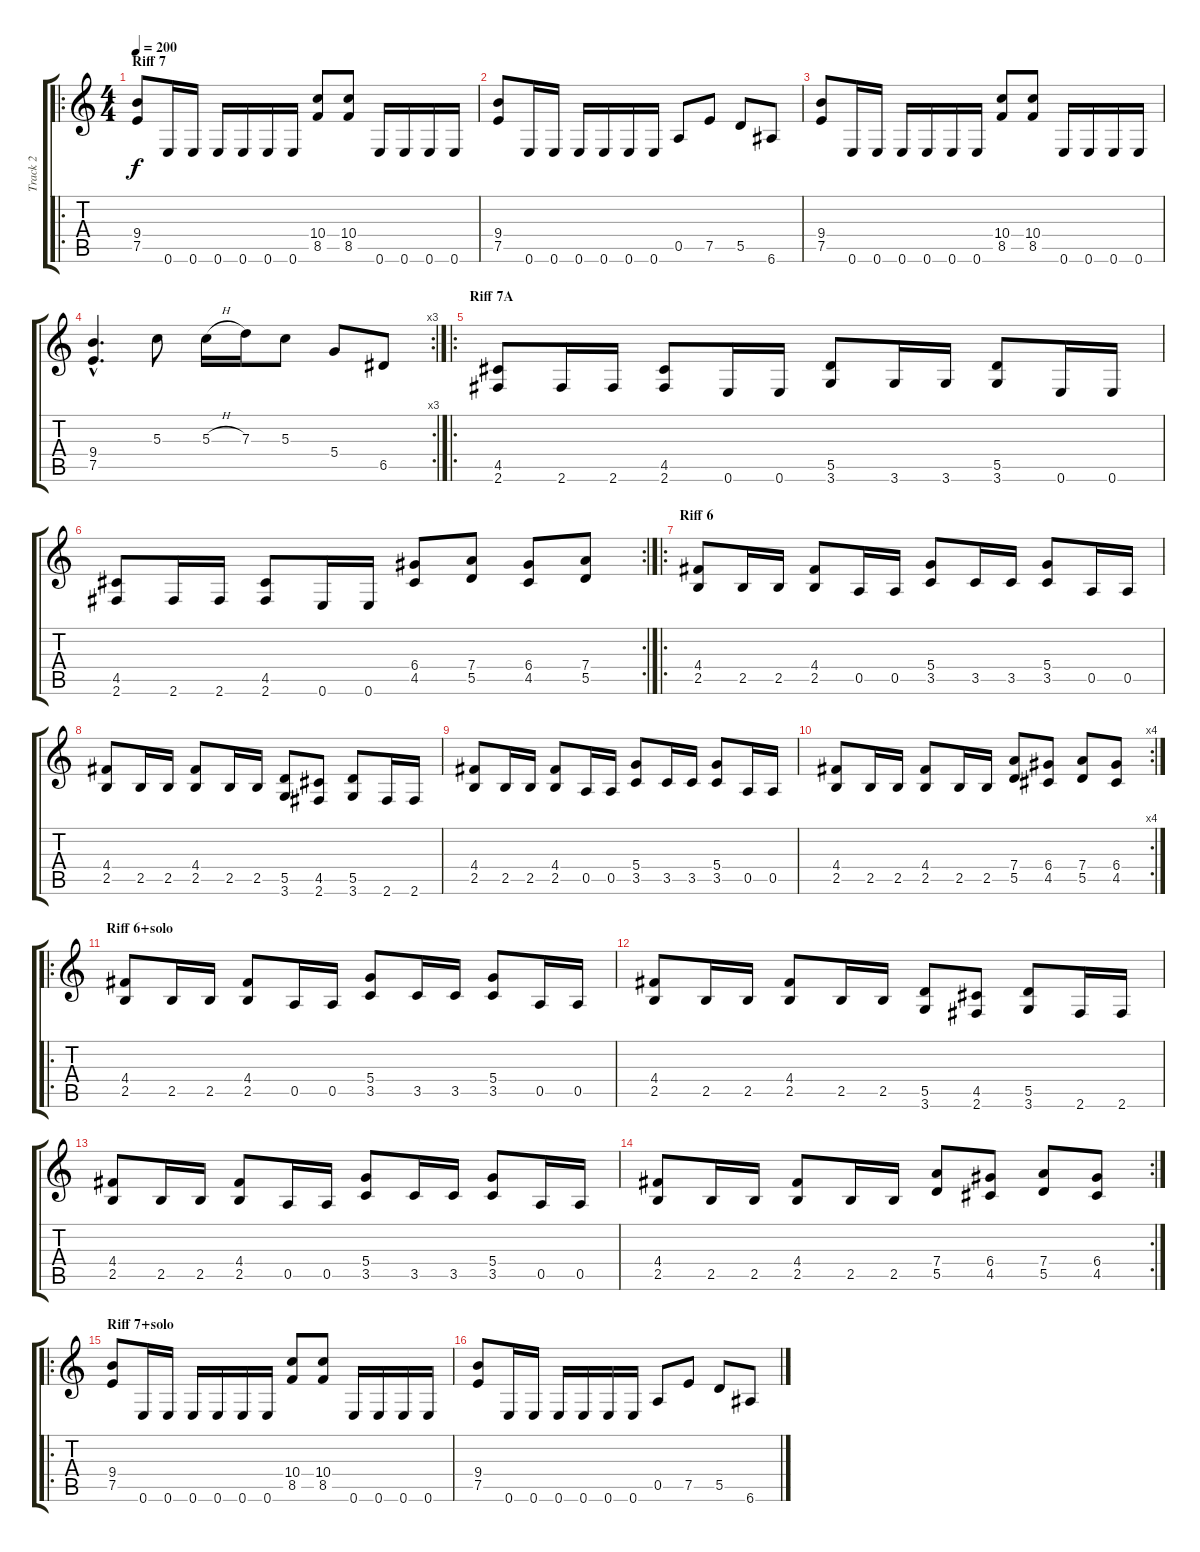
\track ("Track 2" "Track 2") {instrument distortionguitar}
\staff {score tabs}
\tuning (E4 B3 G3 D3 A2 E2) {hide}
\ro
\ts (4 4)
\section ("" "Riff 7")
\tempo 200
\clef g2
\ks c
(9.4 7.5).8{dy f} 0.6.16 0.6.16 0.6.16 0.6.16 0.6.16 0.6.16 (10.4 8.5).8 (10.4 8.5).8 0.6.16 0.6.16 0.6.16 0.6.16 |
(9.4 7.5).8 0.6.16 0.6.16 0.6.16 0.6.16 0.6.16 0.6.16 0.5.8 7.5.8 5.5.8 6.6.8 |
(9.4 7.5).8 0.6.16 0.6.16 0.6.16 0.6.16 0.6.16 0.6.16 (10.4 8.5).8 (10.4 8.5).8 0.6.16 0.6.16 0.6.16 0.6.16 |
\rc 3
(9.4{hac} 7.5{hac}).4{d} 5.3.8 5.3{h}.16 7.3.16 5.3.8 5.4.8 6.5.8 |
\ro
\section ("" "Riff 7A")
(4.5 2.6).8 2.6.16 2.6.16 (4.5 2.6).8 0.6.16 0.6.16 (5.5 3.6).8 3.6.16 3.6.16 (5.5 3.6).8 0.6.16 0.6.16 |
\rc 2
(4.5 2.6).8 2.6.16 2.6.16 (4.5 2.6).8 0.6.16 0.6.16 (6.4 4.5).8 (7.4 5.5).8 (6.4 4.5).8 (7.4 5.5).8 |
\ro
\section ("" "Riff 6")
(4.4 2.5).8 2.5.16 2.5.16 (4.4 2.5).8 0.5.16 0.5.16 (5.4 3.5).8 3.5.16 3.5.16 (5.4 3.5).8 0.5.16 0.5.16 |
(4.4 2.5).8 2.5.16 2.5.16 (4.4 2.5).8 2.5.16 2.5.16 (5.5 3.6).8 (4.5 2.6).8 (5.5 3.6).8 2.6.16 2.6.16 |
(4.4 2.5).8 2.5.16 2.5.16 (4.4 2.5).8 0.5.16 0.5.16 (5.4 3.5).8 3.5.16 3.5.16 (5.4 3.5).8 0.5.16 0.5.16 |
\rc 4
(4.4 2.5).8 2.5.16 2.5.16 (4.4 2.5).8 2.5.16 2.5.16 (7.4 5.5).8 (6.4 4.5).8 (7.4 5.5).8 (6.4 4.5).8 |
\ro
\section ("" "Riff 6+solo")
(4.4 2.5).8 2.5.16 2.5.16 (4.4 2.5).8 0.5.16 0.5.16 (5.4 3.5).8 3.5.16 3.5.16 (5.4 3.5).8 0.5.16 0.5.16 |
(4.4 2.5).8 2.5.16 2.5.16 (4.4 2.5).8 2.5.16 2.5.16 (5.5 3.6).8 (4.5 2.6).8 (5.5 3.6).8 2.6.16 2.6.16 |
(4.4 2.5).8 2.5.16 2.5.16 (4.4 2.5).8 0.5.16 0.5.16 (5.4 3.5).8 3.5.16 3.5.16 (5.4 3.5).8 0.5.16 0.5.16 |
\rc 2
(4.4 2.5).8 2.5.16 2.5.16 (4.4 2.5).8 2.5.16 2.5.16 (7.4 5.5).8 (6.4 4.5).8 (7.4 5.5).8 (6.4 4.5).8 |
\ro
\section ("" "Riff 7+solo")
(9.4 7.5).8 0.6.16 0.6.16 0.6.16 0.6.16 0.6.16 0.6.16 (10.4 8.5).8 (10.4 8.5).8 0.6.16 0.6.16 0.6.16 0.6.16 |
(9.4 7.5).8 0.6.16 0.6.16 0.6.16 0.6.16 0.6.16 0.6.16 0.5.8 7.5.8 5.5.8 6.6.8
